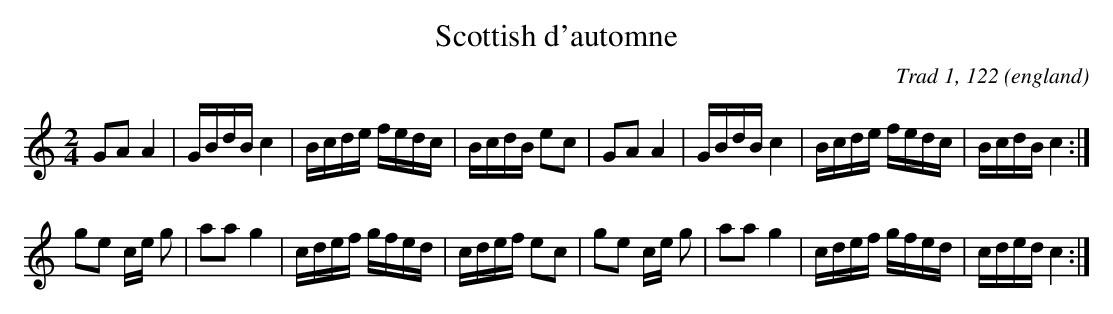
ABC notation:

X:1
T:Scottish d'automne
O:england
C:Trad 1, 122
M:2/4
L:1/16
K:C
G2A2A4|GBdB c4|Bcde fedc|BcdB e2c2|\
G2A2A4|GBdB c4|Bcde fedc|BcdB c4:|
g2e2 ce  g2|a2a2g4|cdef gfed|cdef e2c2|\
g2e2 ce  g2|a2a2g4|cdef gfed|cded c4:|
